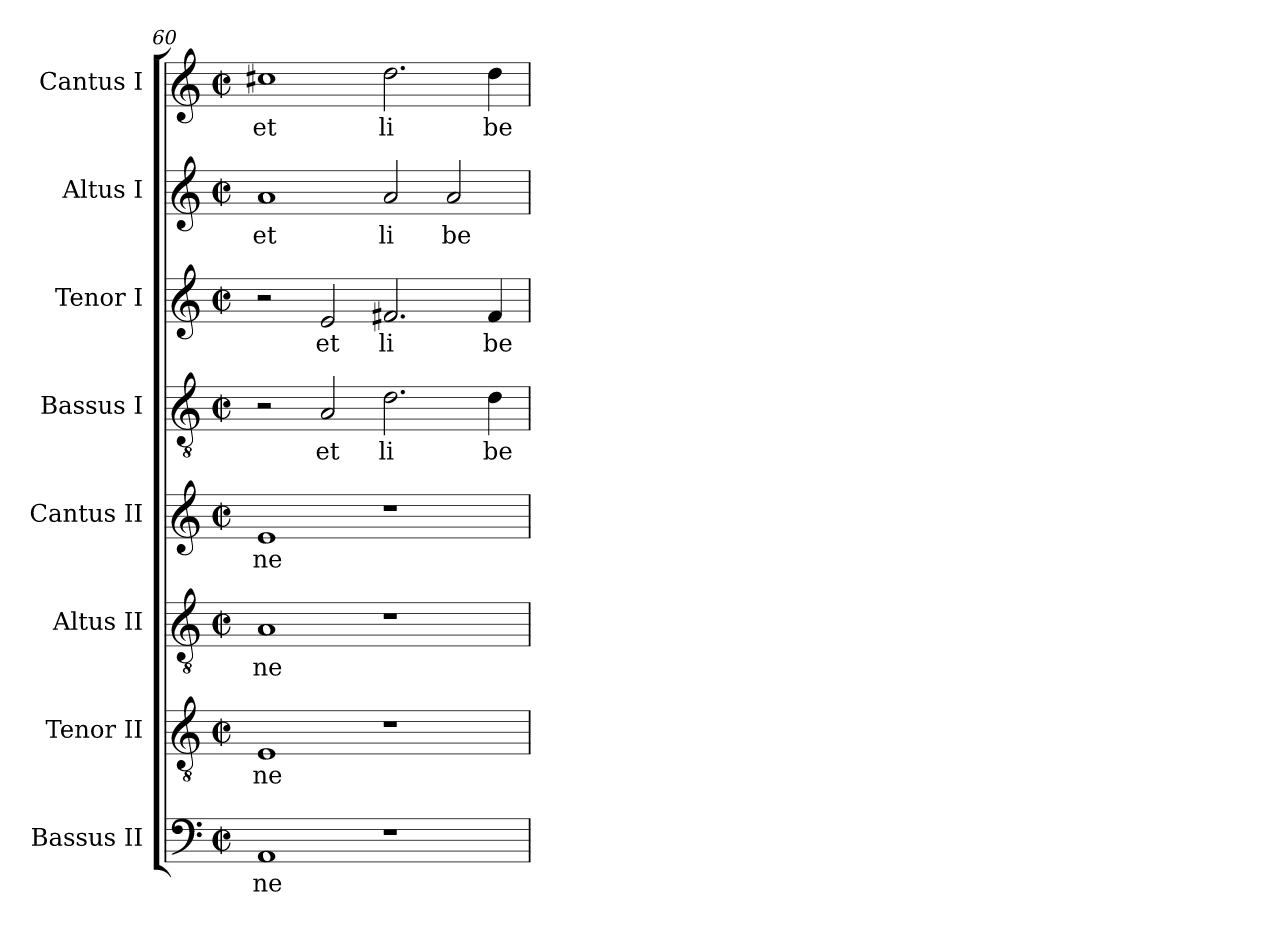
**kern	**text	**kern	**text	**kern	**text	**kern	**text	**kern	**text	**kern	**text	**kern	**text	**kern	**text
*part8	*part8	*part7	*part7	*part6	*part6	*part5	*part5	*part4	*part4	*part3	*part3	*part2	*part2	*part1	*part1
*staff8	*staff8	*staff7	*staff7	*staff6	*staff6	*staff5	*staff5	*staff4	*staff4	*staff3	*staff3	*staff2	*staff2	*staff1	*staff1
*I"Bassus II	*	*I"Tenor II	*	*I"Altus II	*	*I"Cantus II	*	*I"Bassus I	*	*I"Tenor I	*	*I"Altus I	*	*I"Cantus I	*
*clefF4	*	*clefGv2	*	*clefGv2	*	*clefG2	*	*clefGv2	*	*clefG2	*	*clefG2	*	*clefG2	*
*k[]	*	*k[]	*	*k[]	*	*k[]	*	*k[]	*	*k[]	*	*k[]	*	*k[]	*
*C:	*	*C:	*	*C:	*	*C:	*	*C:	*	*C:	*	*C:	*	*C:	*
*M2/2	*	*M2/2	*	*M2/2	*	*M2/2	*	*M2/2	*	*M2/2	*	*M2/2	*	*M2/2	*
*met(c|)	*	*met(c|)	*	*met(c|)	*	*met(c|)	*	*met(c|)	*	*met(c|)	*	*met(c|)	*	*met(c|)	*
=60	=60	=60	=60	=60	=60	=60	=60	=60	=60	=60	=60	=60	=60	=60	=60
!	!LO:LY:b:cj	!	!LO:LY:b:cj	!	!LO:LY:b:cj	!	!LO:LY:b:cj	!	!	!	!	!	!LO:LY:b:cj	!	!LO:LY:b:cj
1AA	-ne	1E	ne	1A	ne	1e	ne	2r	.	2r	.	1a	et	1cc#X	et
!	!	!	!	!	!	!	!	!	!LO:LY:b:cj	!	!LO:LY:b:cj	!	!	!	!
.	.	.	.	.	.	.	.	2A/	et	2e/	et	.	.	.	.
!	!	!	!	!	!	!	!	!	!LO:LY:b:cj	!	!LO:LY:b:cj	!	!LO:LY:b:cj	!	!LO:LY:b:cj
1r	.	1r	.	1r	.	1r	.	2.d\	li	2.f#X/	li	2a/	li	2.dd\	li
!	!	!	!	!	!	!	!	!	!	!	!	!	!LO:LY:b:cj	!	!
.	.	.	.	.	.	.	.	.	.	.	.	2a/	be	.	.
!	!	!	!	!	!	!	!	!	!LO:LY:b:cj	!	!LO:LY:b:cj	!	!	!	!LO:LY:b:cj
.	.	.	.	.	.	.	.	4d\	be	4f#/	be	.	.	4dd\	be
=	=	=	=	=	=	=	=	=	=	=	=	=	=	=	=
*-	*-	*-	*-	*-	*-	*-	*-	*-	*-	*-	*-	*-	*-	*-	*-
